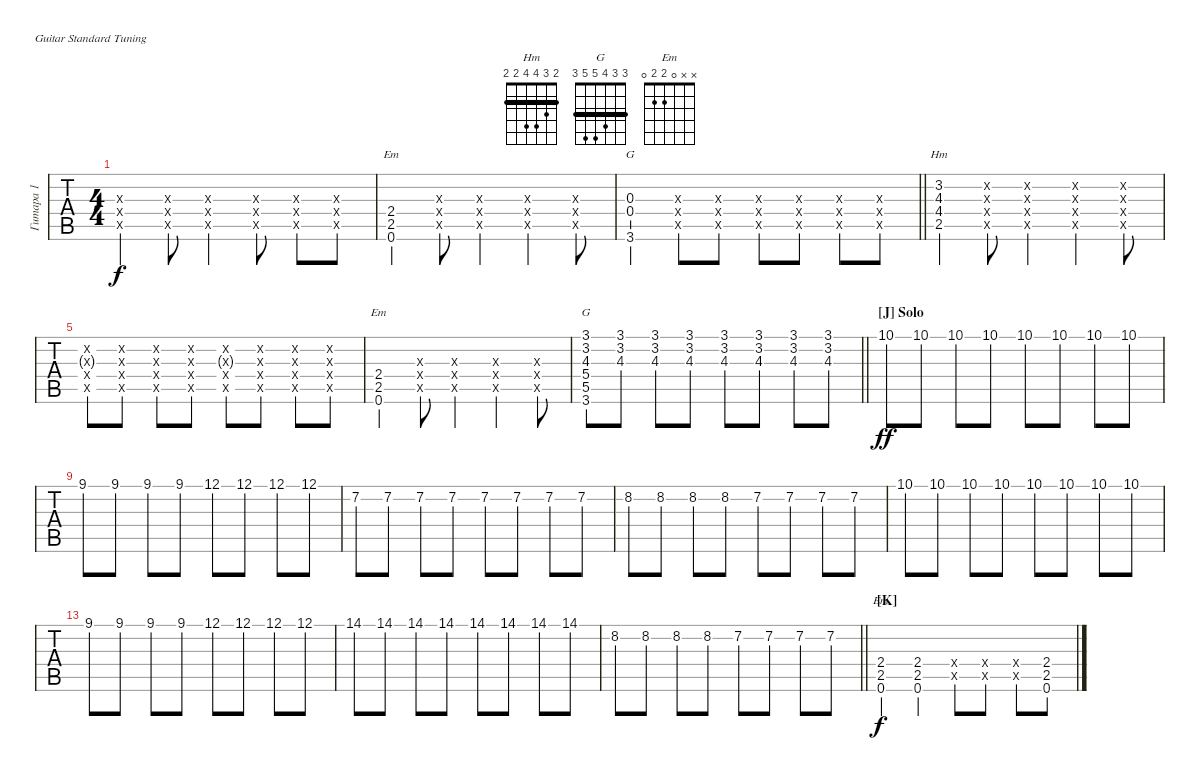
\bracketExtendMode groupsimilarinstruments
\multiTrackTrackNamePolicy hidden
\firstSystemTrackNameMode fullname
\otherSystemsTrackNameMode fullname
\otherSystemsTrackNameOrientation horizontal
\defaultBarNumberDisplay FirstOfSystem
\track ("Гитара 1" "S-Gt") {instrument acousticguitarsteel}
\staff {tabs}
\tuning (E4 B3 G3 D3 A2 E2)
\chord ("Hm" 2 3 4 4 2 2) {barre (2 2)}
\chord ("G" 3 3 4 5 5 3) {barre (3 3)}
\chord ("Em" x x 0 2 2 0)
\ts (4 4)
\tempo (170 hide)
\clef g2
\ks bminor
(0.3{x} 0.4{x} 0.5{x}).4{dy f} (0.3{x} 0.4{x} 0.5{x}).8 (0.3{x} 0.4{x} 0.5{x}).4 (0.3{x} 0.4{x} 0.5{x}).8 (0.3{x} 0.4{x} 0.5{x}).8 (0.3{x} 0.4{x} 0.5{x}).8 |
(2.4 2.5 0.6).4{ch "Em"} (0.3{x} 0.4{x} 0.5{x}).8 (0.3{x} 0.4{x} 0.5{x}).4 (0.3{x} 0.4{x} 0.5{x}).4 (0.3{x} 0.4{x} 0.5{x}).8 |
\barLineRight lightlight
(0.3 0.4 3.6).4{ch "G"} (0.3{x} 0.4{x} 0.5{x}).8 (0.3{x} 0.4{x} 0.5{x}).8 (0.3{x} 4.4{x} 9.5{x}).8 (0.3{x} 4.4{x} 0.5{x}).8 (0.3{x} 4.4{x} 0.5{x}).8 (0.3{x} 4.4{x} 0.5{x}).8 |
\section ("" "")
(2.5 4.4 4.3 3.2).4{ch "Hm"} (0.2{x} 0.4{x} 2.5{x} 0.3{x}).8 (0.2{x} 4.3{x} 0.4{x} 0.5{x}).4 (0.2{x} 4.3{x} 0.4{x} 0.5{x}).4 (0.2{x} 4.3{x} 0.4{x} 0.5{x}).8 |
(0.2{x} 4.3{g x} 0.4{x} 0.5{x}).8 (0.2{x} 4.3{x} 0.4{x} 0.5{x}).8 (0.2{x} 4.3{x} 0.4{x} 0.5{x}).8 (0.2{x} 4.3{x} 0.4{x} 0.5{x}).8 (0.2{x} 4.3{g x} 0.4{x} 0.5{x}).8 (0.2{x} 4.3{x} 0.4{x} 0.5{x}).8 (0.2{x} 4.3{x} 0.4{x} 0.5{x}).8 (0.2{x} 4.3{x} 0.4{x} 0.5{x}).8 |
(2.4 2.5 0.6).4{ch "Em"} (0.3{x} 0.4{x} 0.5{x}).8 (0.3{x} 0.4{x} 0.5{x}).4 (0.3{x} 0.4{x} 0.5{x}).4 (0.3{x} 0.4{x} 5.5{x}).8 |
\barLineRight lightlight
(3.6 5.5 5.4 4.3 3.2 3.1).8{ch "G"} (4.3 3.2 3.1).8 (4.3 3.2 3.1).8 (4.3 3.2 3.1).8 (4.3 3.2 3.1).8 (4.3 3.2 3.1).8 (4.3 3.2 3.1).8 (4.3 3.2 3.1).8 |
\section ("J" "Solo")
10.1.8{dy ff} 10.1.8 10.1.8 10.1.8 10.1.8 10.1.8 10.1.8 10.1.8 |
9.1.8 9.1.8 9.1.8 9.1.8 12.1.8 12.1.8 12.1.8 12.1.8 |
7.2.8 7.2.8 7.2.8 7.2.8 7.2.8 7.2.8 7.2.8 7.2.8 |
8.2.8 8.2.8 8.2.8 8.2.8 7.2.8 7.2.8 7.2.8 7.2.8 |
10.1.8 10.1.8 10.1.8 10.1.8 10.1.8 10.1.8 10.1.8 10.1.8 |
9.1.8 9.1.8 9.1.8 9.1.8 12.1.8 12.1.8 12.1.8 12.1.8 |
14.1.8 14.1.8 14.1.8 14.1.8 14.1.8 14.1.8 14.1.8 14.1.8 |
\barLineRight lightlight
8.2.8 8.2.8 8.2.8 8.2.8 7.2.8 7.2.8 7.2.8 7.2.8 |
\section ("K" "")
(2.5 2.4 0.6).4{ch "Em" dy f} (2.5 2.4 0.6).4 (0.4{x} 0.5{x}).8 (0.4{x} 0.5{x}).8 (0.4{x} 0.5{x}).8 (2.4 2.5 0.6).8
